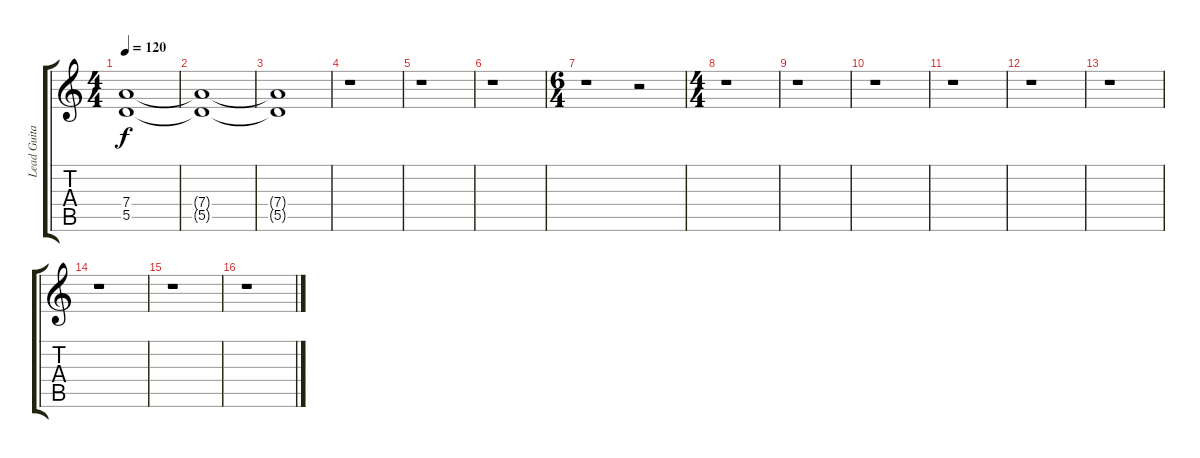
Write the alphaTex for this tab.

\track ("Lead Guitar" "Lead Guita") {instrument distortionguitar}
\staff {score tabs}
\tuning (E4 B3 G3 D3 A2 E2) {hide}
\ts (4 4)
\tempo 120
\clef g2
\ks c
(7.4 5.5).1{dy f volume 3} |
(7.4{t} 5.5{t}).1 |
(7.4{t} 5.5{t}).1 |
r.1 |
r.1 |
r.1 |
\ts (6 4)
r.1 r.2 |
\ts (4 4)
r.1 |
r.1 |
r.1 |
r.1 |
r.1 |
r.1 |
r.1 |
r.1 |
r.1
